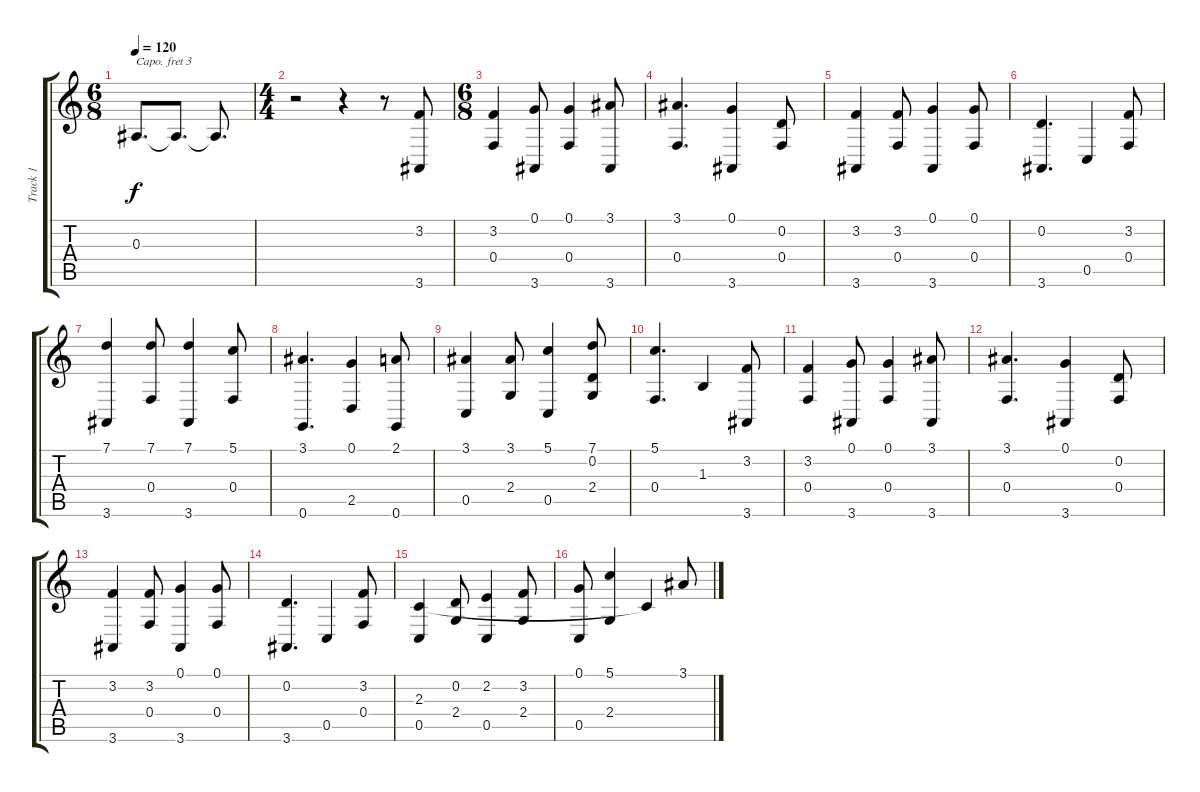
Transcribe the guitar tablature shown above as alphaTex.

\track ("Track 1" "Track 1") {instrument cello}
\staff {score tabs}
\capo 3
\tuning (E4 B3 G3 D3 A2 E2) {hide}
\ts (6 8)
\tempo 120
\clef g2
\ks c
0.3.8{d dy f} 0.3{t}.8{d} 0.3{t}.8{d} |
\ts (4 4)
r.2 r.4 r.8 (3.2 3.6).8 |
\ts (6 8)
(3.2 0.4).4 (0.1 3.6).8 (0.1 0.4).4 (3.1 3.6).8 |
(3.1 0.4).4{d} (0.1 3.6).4 (0.2 0.4).8 |
(3.2 3.6).4 (3.2 0.4).8 (0.1 3.6).4 (0.1 0.4).8 |
(0.2 3.6).4{d} 0.5.4 (3.2 0.4).8 |
(7.1 3.6).4 (7.1 0.4).8 (7.1 3.6).4 (5.1 0.4).8 |
(3.1 0.6).4{d} (0.1 2.5).4 (2.1 0.6).8 |
(3.1 0.5).4 (3.1 2.4).8 (5.1 0.5).4 (7.1 0.2 2.4).8 |
(5.1 0.4).4{d} 1.3.4 (3.2 3.6).8 |
(3.2 0.4).4 (0.1 3.6).8 (0.1 0.4).4 (3.1 3.6).8 |
(3.1 0.4).4{d} (0.1 3.6).4 (0.2 0.4).8 |
(3.2 3.6).4 (3.2 0.4).8 (0.1 3.6).4 (0.1 0.4).8 |
(0.2 3.6).4{d} 0.5.4 (3.2 0.4).8 |
(2.3 0.5).4 (0.2 2.4).8 (2.2 0.5).4 (3.2 2.4).8 |
(0.1 0.5).8 (5.1 2.4).4 2.3{t}.4 3.1.8
